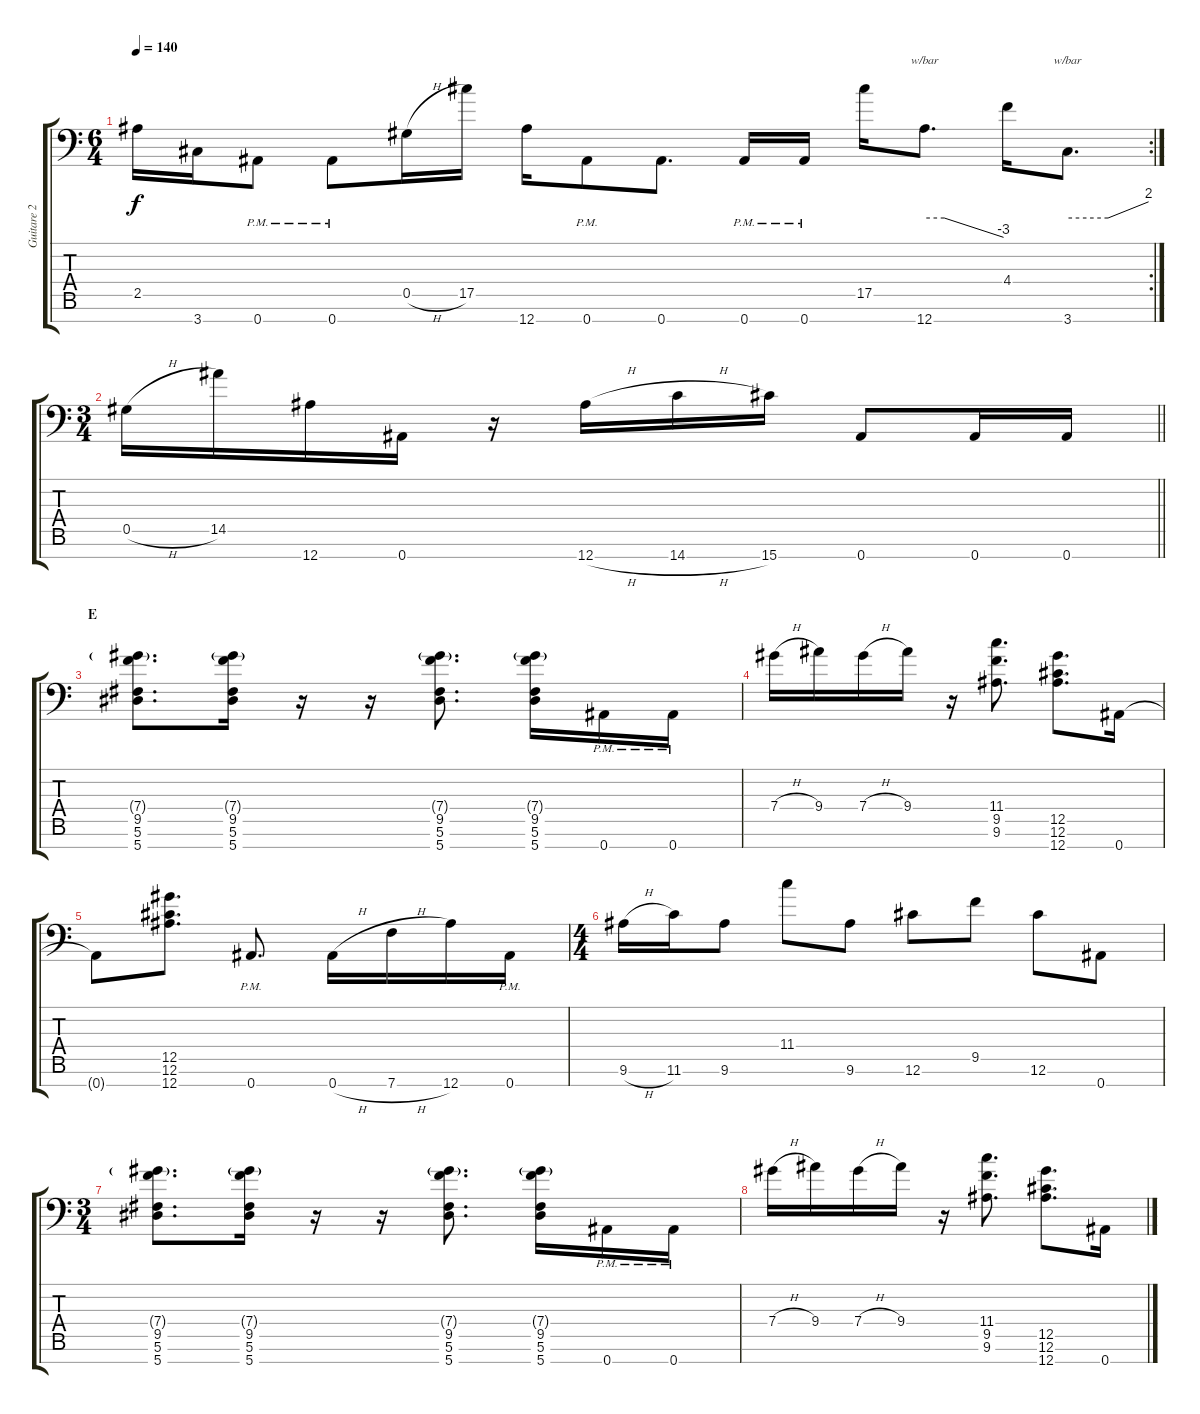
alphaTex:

\track ("Guitare 2 (Misha)" "Guitare 2 ") {instrument distortionguitar}
\staff {score tabs}
\tuning (Eb4 Bb3 Gb3 Db3 Ab2 Db2 Bb1) {hide}
\rc 2
\ts (6 4)
\tempo 140
\clef f4
\ks c
2.5.16{dy f} 3.7.16 0.7{pm}.8 0.7{pm}.8 0.5{h}.16 17.5.16 12.7.16 0.7{pm}.8 0.7.8{d} 0.7{pm}.16 0.7{pm}.16 17.5.16 12.7.8{d tbe (custom default 0 0 15 0 60 -12)} 4.4.16 3.7.8{d tbe (custom default 0 0 30 0 60 8)} |
\ts (3 4)
\barLineRight lightlight
0.5{h}.16 14.5.16 12.7.16 0.7.16 r.16 12.7{h}.16 14.7{h}.16 15.7.16 0.7.8 0.7.16 0.7.16 |
\section ("" "E")
(7.4{g} 9.5 5.6 5.7).8{d} (7.4{g} 9.5 5.6 5.7).16 r.16 r.16 (7.4{g} 9.5 5.6 5.7).8{d} (7.4{g} 9.5 5.6 5.7).16 0.7{pm}.16 0.7{pm}.16 |
7.4{h}.16 9.4.16 7.4{h}.16 9.4.16 r.16 (11.4 9.5 9.6).8{d} (12.5 12.6 12.7).8{d} 0.7.16 |
0.7{t}.8 (12.5 12.6 12.7).8{d} 0.7{pm}.8{d} 0.7{h}.16 7.7{h}.16 12.7.16 0.7{pm}.16 |
\ts (4 4)
9.6{h}.16 11.6.16 9.6.8 11.4.8 9.6.8 12.6.8 9.5.8 12.6.8 0.7.8 |
\ts (3 4)
(7.4{g} 9.5 5.6 5.7).8{d} (7.4{g} 9.5 5.6 5.7).16 r.16 r.16 (7.4{g} 9.5 5.6 5.7).8{d} (7.4{g} 9.5 5.6 5.7).16 0.7{pm}.16 0.7{pm}.16 |
7.4{h}.16 9.4.16 7.4{h}.16 9.4.16 r.16 (11.4 9.5 9.6).8{d} (12.5 12.6 12.7).8{d} 0.7.16
